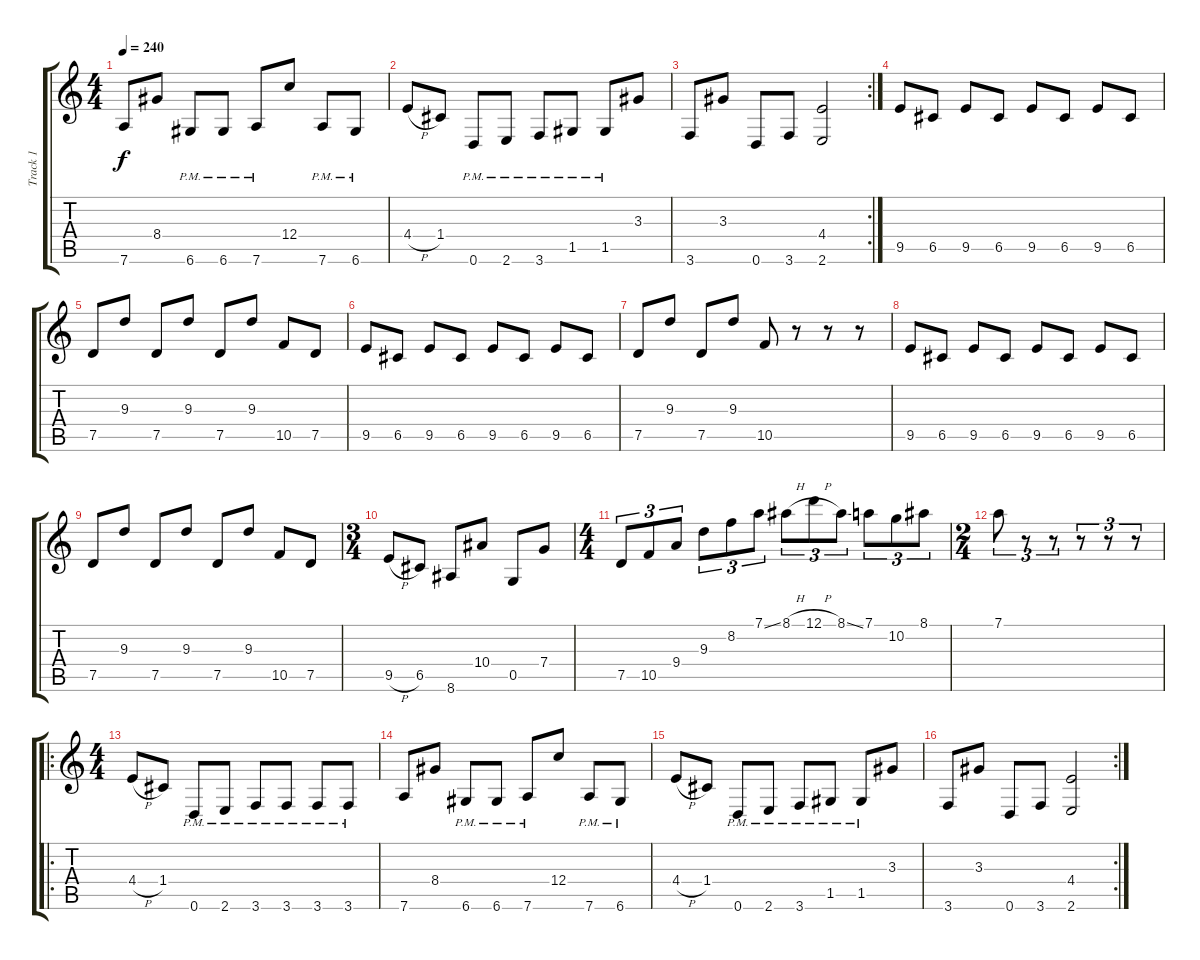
\track ("Track 1" "Track 1") {instrument distortionguitar}
\staff {score tabs}
\tuning (D4 A3 F3 C3 G2 D2) {hide}
\ts (4 4)
\tempo 240
\clef g2
\ks c
7.6.8{dy f} 8.4.8 6.6{pm}.8 6.6{pm}.8 7.6{pm}.8 12.4.8 7.6{pm}.8 6.6{pm}.8 |
4.4{h}.8 1.4.8 0.6{pm}.8 2.6{pm}.8 3.6{pm}.8 1.5{pm}.8 1.5{pm}.8 3.3.8 |
\rc 2
3.6.8 3.3.8 0.6.8 3.6.8 (4.4 2.6).2 |
9.5.8 6.5.8 9.5.8 6.5.8 9.5.8 6.5.8 9.5.8 6.5.8 |
7.5.8 9.3.8 7.5.8 9.3.8 7.5.8 9.3.8 10.5.8 7.5.8 |
9.5.8 6.5.8 9.5.8 6.5.8 9.5.8 6.5.8 9.5.8 6.5.8 |
7.5.8 9.3.8 7.5.8 9.3.8 10.5.8 r.8 r.8 r.8 |
9.5.8 6.5.8 9.5.8 6.5.8 9.5.8 6.5.8 9.5.8 6.5.8 |
7.5.8 9.3.8 7.5.8 9.3.8 7.5.8 9.3.8 10.5.8 7.5.8 |
\ts (3 4)
9.5{h}.8 6.5.8 8.6.8 10.4.8 0.5.8 7.4.8 |
\ts (4 4)
7.5.8{tu (3 2)} 10.5.8{tu (3 2)} 9.4.8{tu (3 2)} 9.3.8{tu (3 2)} 8.2.8{tu (3 2)} 7.1{ss}.8{tu (3 2)} 8.1{h}.8{tu (3 2)} 12.1{h}.8{tu (3 2)} 8.1{ss}.8{tu (3 2)} 7.1.8{tu (3 2)} 10.2.8{tu (3 2)} 8.1.8{tu (3 2)} |
\ts (2 4)
7.1.8{tu (3 2)} r.8{tu (3 2)} r.8{tu (3 2)} r.8{tu (3 2)} r.8{tu (3 2)} r.8{tu (3 2)} |
\ro
\ts (4 4)
4.4{h}.8 1.4.8 0.6{pm}.8 2.6{pm}.8 3.6{pm}.8 3.6{pm}.8 3.6{pm}.8 3.6{pm}.8 |
7.6.8 8.4.8 6.6{pm}.8 6.6{pm}.8 7.6{pm}.8 12.4.8 7.6{pm}.8 6.6{pm}.8 |
4.4{h}.8 1.4.8 0.6{pm}.8 2.6{pm}.8 3.6{pm}.8 1.5{pm}.8 1.5{pm}.8 3.3.8 |
\rc 2
3.6.8 3.3.8 0.6.8 3.6.8 (4.4 2.6).2
